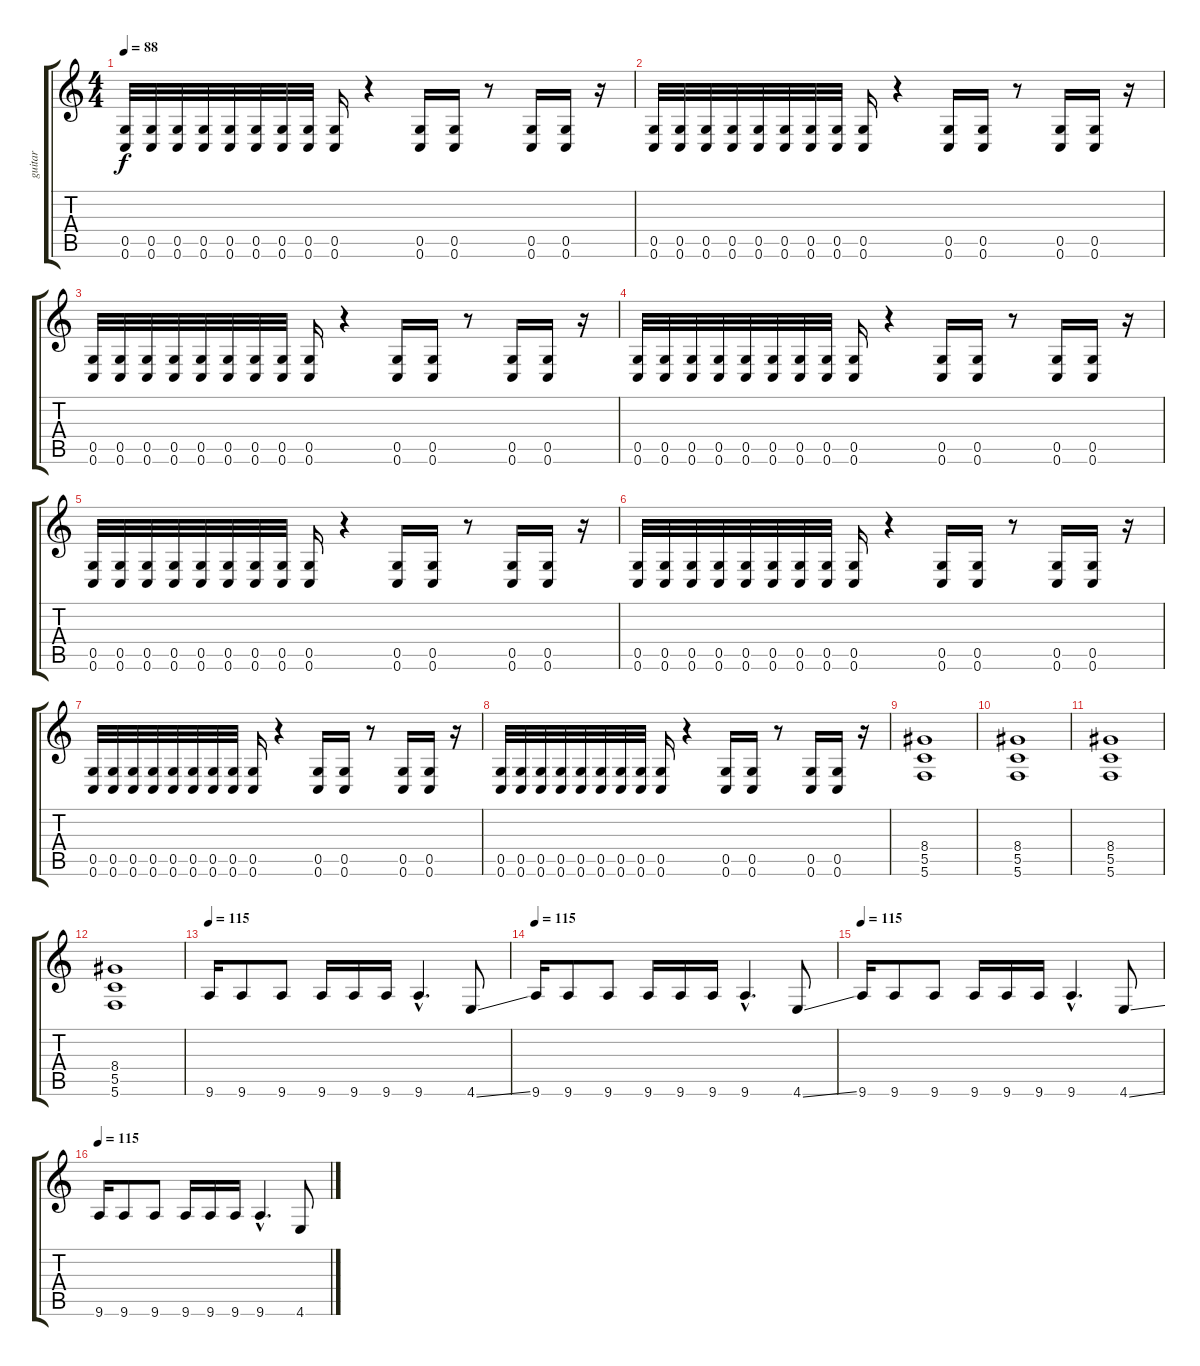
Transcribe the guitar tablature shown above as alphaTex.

\track ("guitar" "guitar") {instrument overdrivenguitar}
\staff {score tabs}
\tuning (D4 A3 F3 C3 G2 C2) {hide}
\ts (4 4)
\tempo 88
\clef g2
\ks c
(0.5 0.6).32{dy f} (0.5 0.6).32 (0.5 0.6).32 (0.5 0.6).32 (0.5 0.6).32 (0.5 0.6).32 (0.5 0.6).32 (0.5 0.6).32 (0.5 0.6).16 r.4 (0.5 0.6).16 (0.5 0.6).16 r.8 (0.5 0.6).16 (0.5 0.6).16 r.16 |
(0.5 0.6).32 (0.5 0.6).32 (0.5 0.6).32 (0.5 0.6).32 (0.5 0.6).32 (0.5 0.6).32 (0.5 0.6).32 (0.5 0.6).32 (0.5 0.6).16 r.4 (0.5 0.6).16 (0.5 0.6).16 r.8 (0.5 0.6).16 (0.5 0.6).16 r.16 |
(0.5 0.6).32 (0.5 0.6).32 (0.5 0.6).32 (0.5 0.6).32 (0.5 0.6).32 (0.5 0.6).32 (0.5 0.6).32 (0.5 0.6).32 (0.5 0.6).16 r.4 (0.5 0.6).16 (0.5 0.6).16 r.8 (0.5 0.6).16 (0.5 0.6).16 r.16 |
(0.5 0.6).32 (0.5 0.6).32 (0.5 0.6).32 (0.5 0.6).32 (0.5 0.6).32 (0.5 0.6).32 (0.5 0.6).32 (0.5 0.6).32 (0.5 0.6).16 r.4 (0.5 0.6).16 (0.5 0.6).16 r.8 (0.5 0.6).16 (0.5 0.6).16 r.16 |
(0.5 0.6).32 (0.5 0.6).32 (0.5 0.6).32 (0.5 0.6).32 (0.5 0.6).32 (0.5 0.6).32 (0.5 0.6).32 (0.5 0.6).32 (0.5 0.6).16 r.4 (0.5 0.6).16 (0.5 0.6).16 r.8 (0.5 0.6).16 (0.5 0.6).16 r.16 |
(0.5 0.6).32 (0.5 0.6).32 (0.5 0.6).32 (0.5 0.6).32 (0.5 0.6).32 (0.5 0.6).32 (0.5 0.6).32 (0.5 0.6).32 (0.5 0.6).16 r.4 (0.5 0.6).16 (0.5 0.6).16 r.8 (0.5 0.6).16 (0.5 0.6).16 r.16 |
(0.5 0.6).32 (0.5 0.6).32 (0.5 0.6).32 (0.5 0.6).32 (0.5 0.6).32 (0.5 0.6).32 (0.5 0.6).32 (0.5 0.6).32 (0.5 0.6).16 r.4 (0.5 0.6).16 (0.5 0.6).16 r.8 (0.5 0.6).16 (0.5 0.6).16 r.16 |
(0.5 0.6).32 (0.5 0.6).32 (0.5 0.6).32 (0.5 0.6).32 (0.5 0.6).32 (0.5 0.6).32 (0.5 0.6).32 (0.5 0.6).32 (0.5 0.6).16 r.4 (0.5 0.6).16 (0.5 0.6).16 r.8 (0.5 0.6).16 (0.5 0.6).16 r.16 |
(8.4 5.5 5.6).1 |
(8.4 5.5 5.6).1 |
(8.4 5.5 5.6).1 |
(8.4 5.5 5.6).1 |
\tempo 115
9.6.16 9.6.8 9.6.8 9.6.16 9.6.16 9.6.16 9.6{hac}.4{d} 4.6{ss}.8 |
\tempo 115
9.6.16 9.6.8 9.6.8 9.6.16 9.6.16 9.6.16 9.6{hac}.4{d} 4.6{ss}.8 |
\tempo 115
9.6.16 9.6.8 9.6.8 9.6.16 9.6.16 9.6.16 9.6{hac}.4{d} 4.6{ss}.8 |
\tempo 115
9.6.16 9.6.8 9.6.8 9.6.16 9.6.16 9.6.16 9.6{hac}.4{d} 4.6{ss}.8
